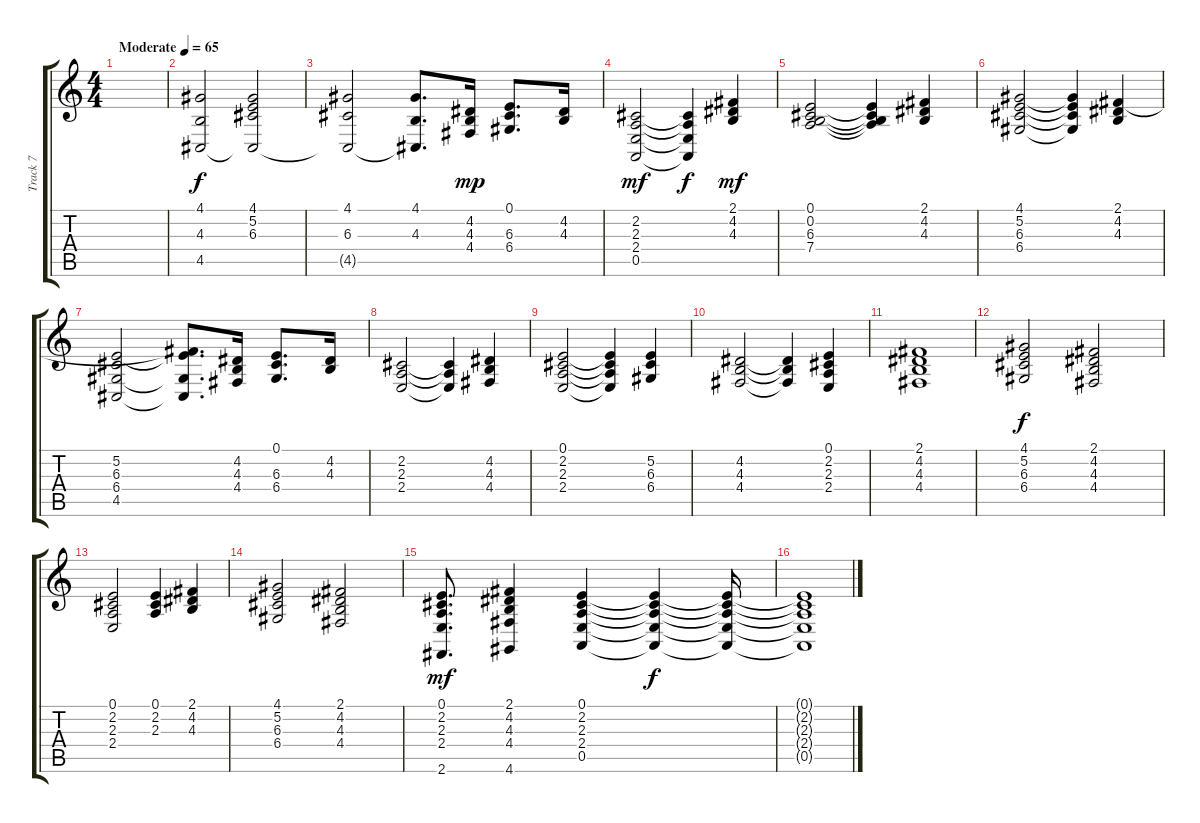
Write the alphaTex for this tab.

\track ("Track 7" "Track 7") {instrument pad8sweep}
\staff {score tabs}
\tuning (E4 B3 G3 D3 A2 E2) {hide}
\ts (4 4)
\tempo (65 "Moderate")
\clef g2
\ks c
|
(4.1 4.3 4.5).2 (4.1 5.2 6.3 4.5{t}).2 |
(4.1 6.3 4.5{t}).2 (4.1 4.3 4.5{t}).8{d} (4.2 4.3 4.4).16{dy mp instrument synthstrings1} (0.1 6.3 6.4).8{d} (4.2 4.3).16 |
(2.2 2.3 2.4 0.5).2{dy mf volume 11 balance 5 instrument pad2warm} (2.2{t} 2.3{t} 2.4{t} 0.5{t}).4{dy f} (2.1 4.2 4.3).4{dy mf} |
(0.1 0.2 6.3 7.4).2 (0.1{t} 0.2{t} 6.3{t} 7.4{t}).4 (2.1 4.2 4.3).4 |
(4.1 5.2 6.3 6.4).2 (4.1{t} 5.2{t} 6.3{t} 6.4{t}).4 (2.1 4.2 4.3).4 |
(5.2 6.3 6.4 4.5).2 (2.1{t} 5.2{t} 6.4{t} 4.5{t}).8{d} (4.2 4.3 4.4).16 (0.1 6.3 6.4).8{d} (4.2 4.3).16 |
(2.2 2.3 2.4).2 (2.2{t} 2.3{t} 2.4{t}).4 (4.2 4.3 4.4).4 |
(0.1 2.2 2.3 2.4).2 (0.1{t} 2.2{t} 2.3{t} 2.4{t}).4 (5.2 6.3 6.4).4 |
(4.2 4.3 4.4).2 (4.2{t} 4.3{t} 4.4{t}).4 (0.1 2.2 2.3 2.4).4 |
(2.1 4.2 4.3 4.4).1 |
(4.1 5.2 6.3 6.4).2{dy f} (2.1 4.2 4.3 4.4).2 |
(0.1 2.2 2.3 2.4).2 (0.1 2.2 2.3).4 (2.1 4.2 4.3).4 |
(4.1 5.2 6.3 6.4).2 (2.1 4.2 4.3 4.4).2 |
(0.1 2.2 2.3 2.4 2.6).8{d dy mf balance 3 instrument pad8sweep} (2.1 4.2 4.3 4.4 4.6).4 (0.1 2.2 2.3 2.4 0.5).4 (0.1{t} 2.2{t} 2.3{t} 2.4{t} 0.5{t}).4{dy f} (0.1{t} 2.2{t} 2.3{t} 2.4{t} 0.5{t}).16 |
(0.1{t} 2.2{t} 2.3{t} 2.4{t} 0.5{t}).1
